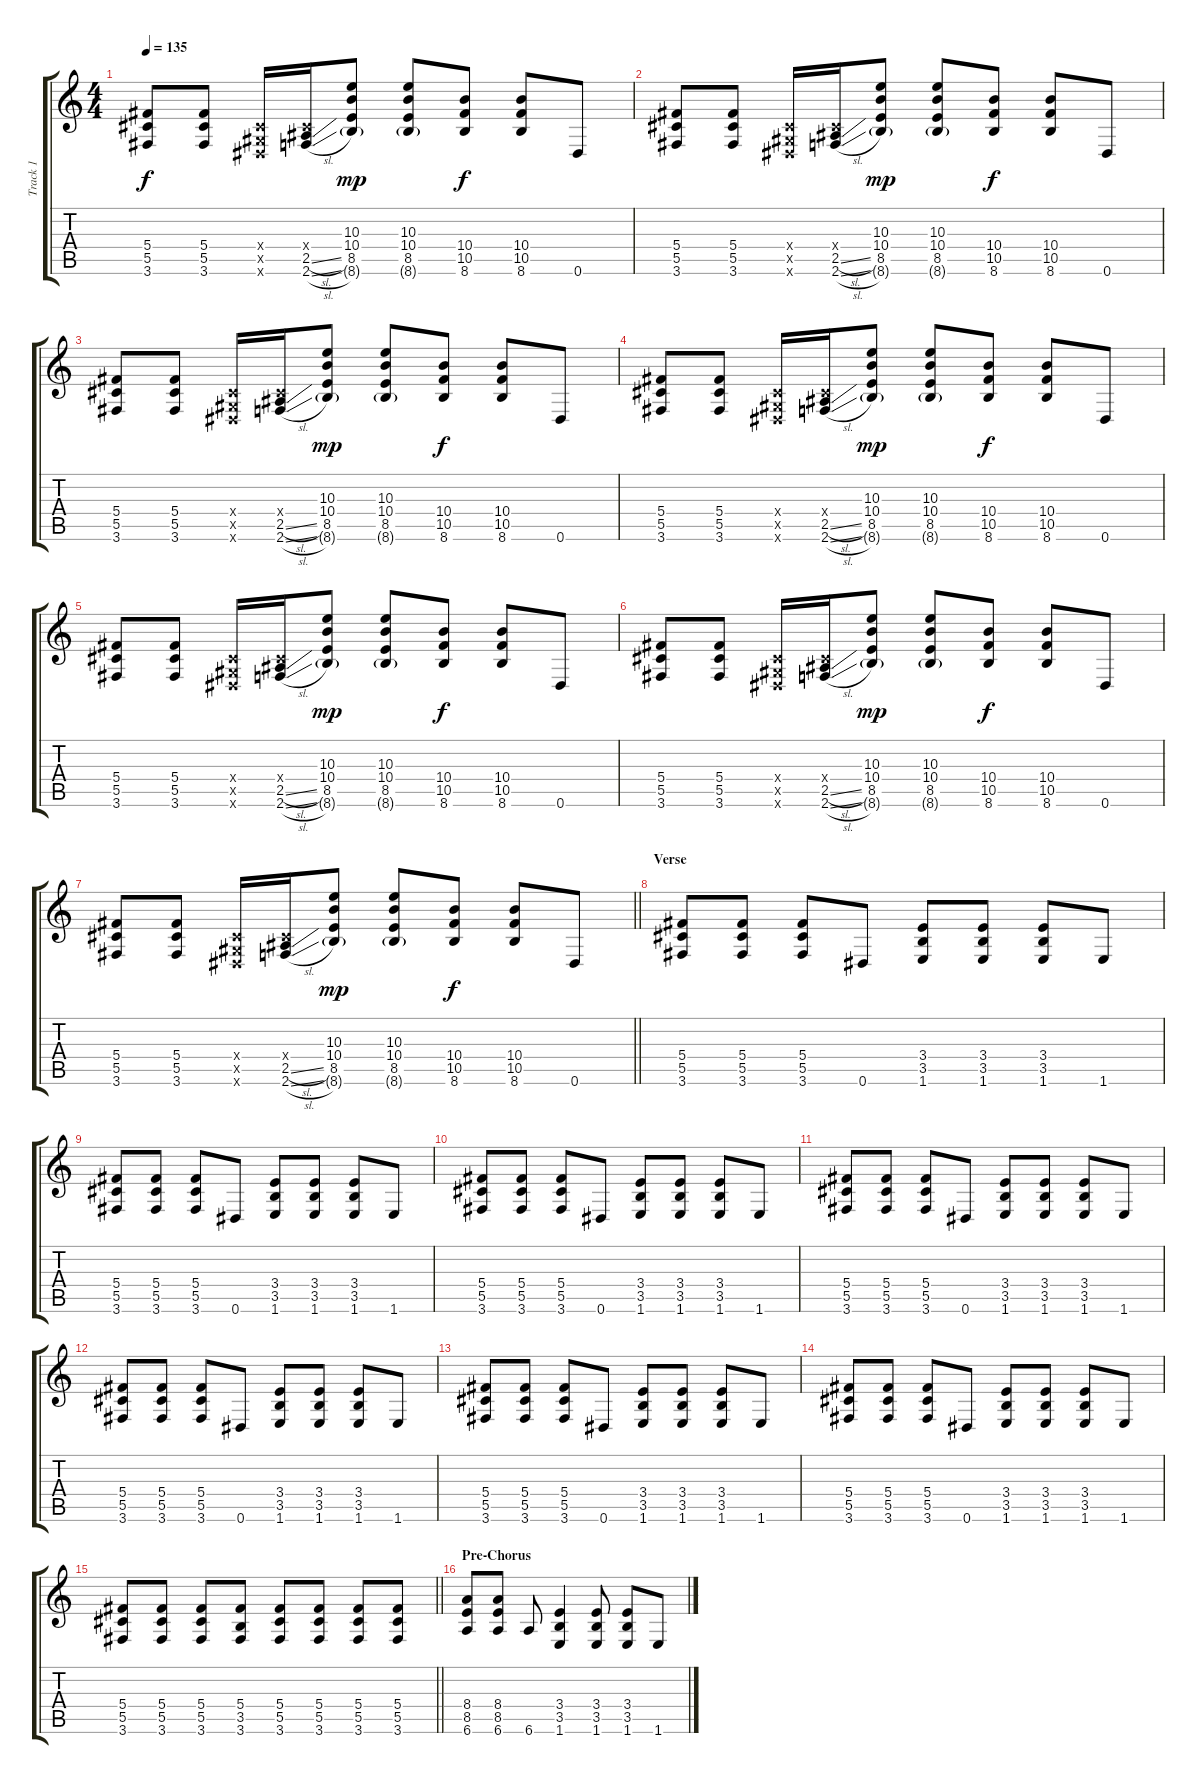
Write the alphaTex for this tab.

\track ("Track 1" "Track 1") {instrument distortionguitar}
\staff {score tabs}
\tuning (Eb4 Bb3 Gb3 Db3 Ab2 Eb2) {hide}
\ts (4 4)
\tempo 135
\clef g2
\ks c
(5.4 5.5 3.6).8{dy f} (5.4 5.5 3.6).8 (0.4{x} 0.5{x} 0.6{x}).16 (0.4{x} 2.5{sl} 2.6{sl}).16 (10.3 10.4 8.5 8.6{g}).8{dy mp} (10.3 10.4 8.5 8.6{g}).8 (10.4 10.5 8.6).8{dy f} (10.4 10.5 8.6).8 0.6.8 |
(5.4 5.5 3.6).8 (5.4 5.5 3.6).8 (0.4{x} 0.5{x} 0.6{x}).16 (0.4{x} 2.5{sl} 2.6{sl}).16 (10.3 10.4 8.5 8.6{g}).8{dy mp} (10.3 10.4 8.5 8.6{g}).8 (10.4 10.5 8.6).8{dy f} (10.4 10.5 8.6).8 0.6.8 |
(5.4 5.5 3.6).8 (5.4 5.5 3.6).8 (0.4{x} 0.5{x} 0.6{x}).16 (0.4{x} 2.5{sl} 2.6{sl}).16 (10.3 10.4 8.5 8.6{g}).8{dy mp} (10.3 10.4 8.5 8.6{g}).8 (10.4 10.5 8.6).8{dy f} (10.4 10.5 8.6).8 0.6.8 |
(5.4 5.5 3.6).8 (5.4 5.5 3.6).8 (0.4{x} 0.5{x} 0.6{x}).16 (0.4{x} 2.5{sl} 2.6{sl}).16 (10.3 10.4 8.5 8.6{g}).8{dy mp} (10.3 10.4 8.5 8.6{g}).8 (10.4 10.5 8.6).8{dy f} (10.4 10.5 8.6).8 0.6.8 |
(5.4 5.5 3.6).8 (5.4 5.5 3.6).8 (0.4{x} 0.5{x} 0.6{x}).16 (0.4{x} 2.5{sl} 2.6{sl}).16 (10.3 10.4 8.5 8.6{g}).8{dy mp} (10.3 10.4 8.5 8.6{g}).8 (10.4 10.5 8.6).8{dy f} (10.4 10.5 8.6).8 0.6.8 |
(5.4 5.5 3.6).8 (5.4 5.5 3.6).8 (0.4{x} 0.5{x} 0.6{x}).16 (0.4{x} 2.5{sl} 2.6{sl}).16 (10.3 10.4 8.5 8.6{g}).8{dy mp} (10.3 10.4 8.5 8.6{g}).8 (10.4 10.5 8.6).8{dy f} (10.4 10.5 8.6).8 0.6.8 |
\barLineRight lightlight
(5.4 5.5 3.6).8 (5.4 5.5 3.6).8 (0.4{x} 0.5{x} 0.6{x}).16 (0.4{x} 2.5{sl} 2.6{sl}).16 (10.3 10.4 8.5 8.6{g}).8{dy mp} (10.3 10.4 8.5 8.6{g}).8 (10.4 10.5 8.6).8{dy f} (10.4 10.5 8.6).8 0.6.8 |
\section ("" "Verse")
(5.4 5.5 3.6).8 (5.4 5.5 3.6).8 (5.4 5.5 3.6).8 0.6.8 (3.4 3.5 1.6).8 (3.4 3.5 1.6).8 (3.4 3.5 1.6).8 1.6.8 |
(5.4 5.5 3.6).8 (5.4 5.5 3.6).8 (5.4 5.5 3.6).8 0.6.8 (3.4 3.5 1.6).8 (3.4 3.5 1.6).8 (3.4 3.5 1.6).8 1.6.8 |
(5.4 5.5 3.6).8 (5.4 5.5 3.6).8 (5.4 5.5 3.6).8 0.6.8 (3.4 3.5 1.6).8 (3.4 3.5 1.6).8 (3.4 3.5 1.6).8 1.6.8 |
(5.4 5.5 3.6).8 (5.4 5.5 3.6).8 (5.4 5.5 3.6).8 0.6.8 (3.4 3.5 1.6).8 (3.4 3.5 1.6).8 (3.4 3.5 1.6).8 1.6.8 |
(5.4 5.5 3.6).8 (5.4 5.5 3.6).8 (5.4 5.5 3.6).8 0.6.8 (3.4 3.5 1.6).8 (3.4 3.5 1.6).8 (3.4 3.5 1.6).8 1.6.8 |
(5.4 5.5 3.6).8 (5.4 5.5 3.6).8 (5.4 5.5 3.6).8 0.6.8 (3.4 3.5 1.6).8 (3.4 3.5 1.6).8 (3.4 3.5 1.6).8 1.6.8 |
(5.4 5.5 3.6).8 (5.4 5.5 3.6).8 (5.4 5.5 3.6).8 0.6.8 (3.4 3.5 1.6).8 (3.4 3.5 1.6).8 (3.4 3.5 1.6).8 1.6.8 |
\barLineRight lightlight
(5.4 5.5 3.6).8 (5.4 5.5 3.6).8 (5.4 5.5 3.6).8 (5.4 3.5 3.6).8 (5.4 5.5 3.6).8 (5.4 5.5 3.6).8 (5.4 5.5 3.6).8 (5.4 5.5 3.6).8 |
\section ("" "Pre-Chorus")
(8.4 8.5 6.6).8 (8.4 8.5 6.6).8 6.6.8 (3.4 3.5 1.6).4 (3.4 3.5 1.6).8 (3.4 3.5 1.6).8 1.6.8
